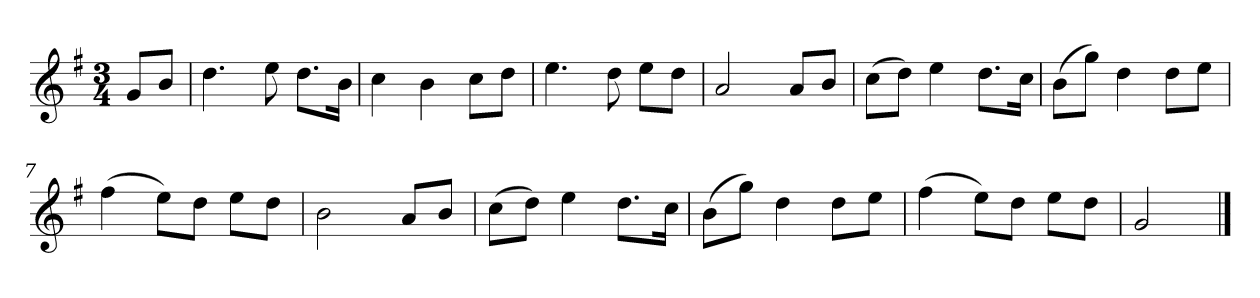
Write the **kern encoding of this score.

**kern
*part1
*staff1
*k[f#]
*M3/4
*MM120
=
8gL
8bJ
=1
4.dd
8ee
8.ddL
16bJk
=2
4cc
4b
8ccL
8ddJ
=3
4.ee
8dd
8eeL
8ddJ
=4
2a
8aL
8bJ
=5
(8ccL
8ddJ)
4ee
8.ddL
16ccJk
=6
(8bL
8ggJ)
4dd
8ddL
8eeJ
=7
(4ff#
8eeL)
8ddJ
8eeL
8ddJ
=8
2b
8aL
8bJ
=9
(8ccL
8ddJ)
4ee
8.ddL
16ccJk
=10
(8bL
8ggJ)
4dd
8ddL
8eeJ
=11
(4ff#
8eeL)
8ddJ
8eeL
8ddJ
=12
2g
==
*-
